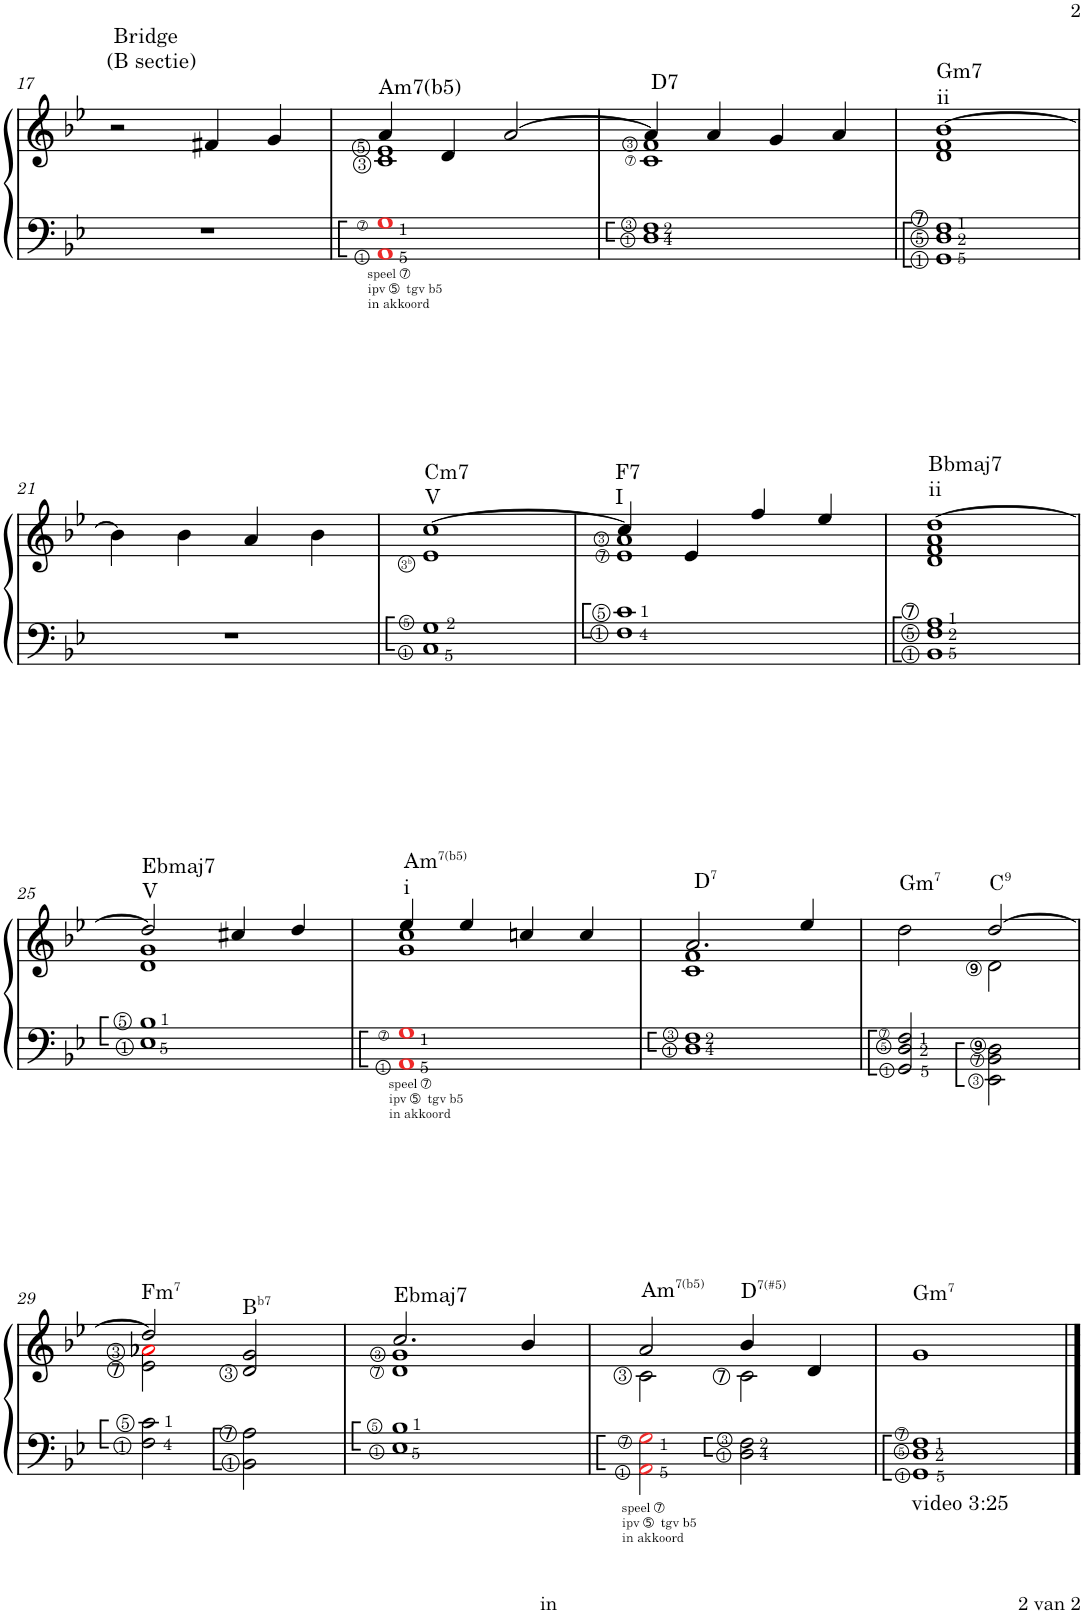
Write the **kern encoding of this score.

**kern	**kern
*part1	*part1
*staff2	*staff1
*I"Piano	*
*I'Pno.	*
!!LO:PB:g=z
*clefF4	*clefG2
*k[b-e-]	*k[b-e-]
*M4/4	*M4/4
=17	=17
!	!LO:TX:a:t=Bridge
!	!LO:TX:a:t=(B sectie)
1r	2r
.	4f#X/
.	4g/
=18	=18
*	*^
!	!LO:TX:a:t=Am7(b5)	!
!LO:TX:a:t=➆	!	!
!LO:TX:b:t=speel ➆	!	!
!LO:TX:b:t=ipv ➄  tgv b5	!	!
!LO:TX:b:t=in akkoord	!	!
1AAi 1Gi	4a/	1c 1e-
.	4d/	.
.	[2a/	.
=19	=19	=19
!	!LO:TX:a:t=D7	!
!	!LO:TX:b:t=➆	!
1D 1F	4a/]	1c 1f
.	4a/	.
.	4g/	.
.	4a/	.
=20	=20	=20
!	!LO:TX:a:t=Gm7	!
!	!LO:TX:a:t=ii	!
!LO:TX:a:t=➆	!	!
1GG 1D 1F	[1b-	1d 1f
*	*v	*v
!!LO:LB:g=z
=21	=21
1r	4b-\]
.	4b-\
.	4a/
.	4b-\
=22	=22
*	*^
!	!LO:TX:a:t=Cm7	!
!	!LO:TX:a:t=V	!
1C 1G	[1cc	1e-
=23	=23	=23
*^	*	*
!	!	!LO:TX:a:t=F7	!
!	!	!LO:TX:a:t=I	!
!	!	!LO:TX:a:t=➆	!
1ryy	1F 1c	4cc/]	1e- 1a
.	.	4e-/	.
.	.	4ff/	.
.	.	4ee-/	.
*v	*v	*	*
=24	=24	=24
!	!LO:TX:a:t=Bbmaj7	!
!	!LO:TX:a:t=ii	!
!LO:TX:a:t=➆	!	!
1BB- 1F 1A	[1dd	1d 1f 1a
!!LO:LB:g=z	!!
=25	=25	=25
!	!LO:TX:a:t=Ebmaj7	!
!	!LO:TX:a:t=V	!
1E- 1B-	2dd/]	1d 1g
.	4cc#X/	.
.	4dd/	.
=26	=26	=26
!	!LO:TX:a:t=Am	!
!	!LO:TX:a:t=7(b5)	!
!	!LO:TX:a:t=i	!
!LO:TX:a:t=➆	!	!
!LO:TX:b:t=speel ➆	!	!
!LO:TX:b:t=ipv ➄  tgv b5	!	!
!LO:TX:b:t=in akkoord	!	!
1AAi 1Gi	4ee-/	1g 1cc
.	4ee-/	.
.	4ccn/	.
.	4cc/	.
=27	=27	=27
!	!LO:TX:a:t=D	!
!	!LO:TX:a:t=7	!
1D 1F	2.a/	1c 1f
.	4ee-/	.
=28	=28	=28
*^	*	*
!	!	!LO:TX:a:t=Gm	!
!	!	!LO:TX:a:t=7	!
!LO:TX:a:t=➆	!	!	!
2GG/ 2D/ 2F/	2ryy	2dd\	2ryy
!	!	!LO:TX:a:t=C	!
!	!	!LO:TX:a:t=9	!
!	!	!LO:TX:a:t=⑨	!
!LO:TX:a:t=➆	!	!	!
!LO:TX:a:t=⑨	!	!	!
2ryy	2EE-\ 2BB-\ 2D\	[2dd/	2d\
*v	*v	*	*
!!LO:LB:g=z	!!
=29	=29	=29
*k[b-e-]	*k[b-e-]	*
*^	*	*
!	!	!LO:TX:a:t=Fm	!
!	!	!LO:TX:a:t=7	!
!	!	!LO:TX:a:t=➆	!
*v	*v	*	*
2F\ 2c\	2dd/]	2e-\ 2a-Xj\
!	!LO:TX:a:t=B	!
!	!LO:TX:a:t=b7	!
!LO:TX:a:t=➆	!	!
2BB-\ 2A\	2d/ 2g/	2ryy
=30	=30	=30
!	!LO:TX:a:t=Ebmaj7	!
!	!LO:TX:a:t=➆	!
1E- 1B-	2.cc/	1d 1g
.	4b-/	.
=31	=31	=31
!	!LO:TX:a:t=Am	!
!	!LO:TX:a:t=7(b5)	!
!LO:TX:a:t=➆	!	!
!LO:TX:b:t=speel ➆	!	!
!LO:TX:b:t=ipv ➄  tgv b5	!	!
!LO:TX:b:t=in akkoord	!	!
2AAi\ 2Gi\	2a/	2c\
!	!LO:TX:a:t=D	!
!	!LO:TX:a:t=7(#5)	!
!	!LO:TX:b:t=➆	!
2D\ 2F\	4b-/	2c\
.	4d/	.
*	*v	*v
=32	=32
!	!LO:TX:a:t=Gm
!	!LO:TX:a:t=7
!	!LO:TX:b:t=video 3&colon;25
!LO:TX:a:t=➆	!
1GG 1D 1F	1g
==	==
*-	*-
